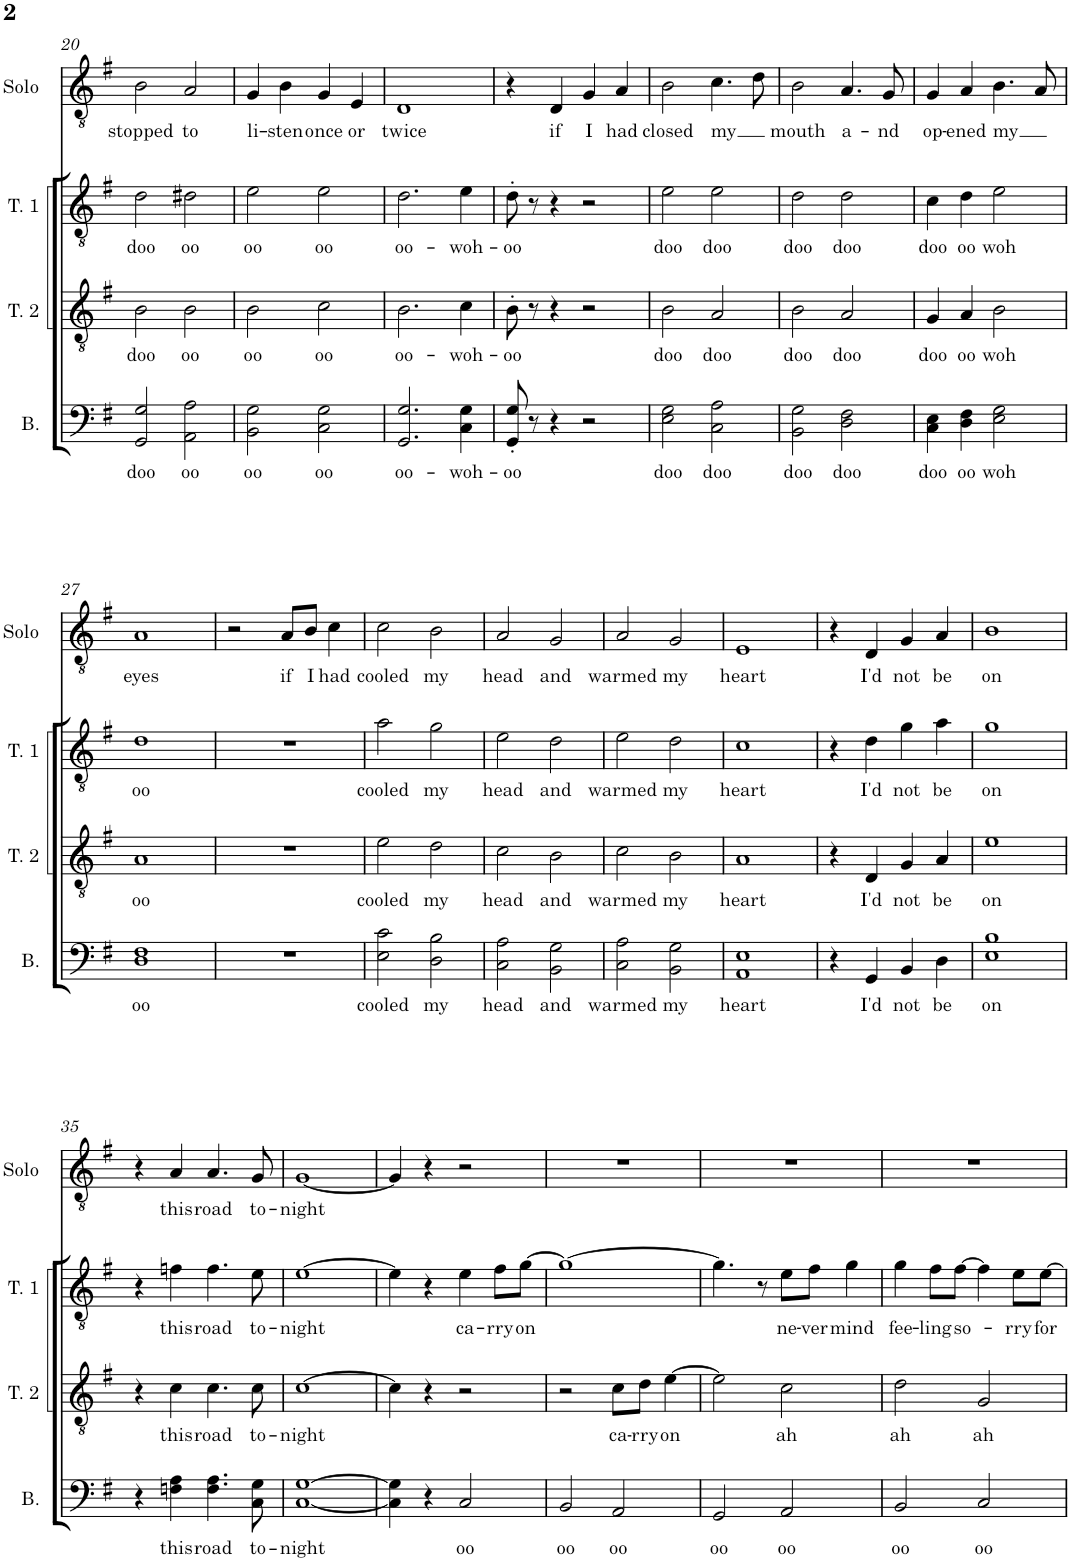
**kern	**text	**kern	**text	**kern	**text	**kern	**text
*part4	*part4	*part3	*part3	*part2	*part2	*part1	*part1
*staff4	*staff4	*staff3	*staff3	*staff2	*staff2	*staff1	*staff1
*I"Bass	*	*I"Tenor 2	*	*I"Tenor 1	*	*I"Solo	*
*I'B.	*	*I'T. 2	*	*I'T. 1	*	*I'Solo	*
!!LO:PB:g=z
*clefF4	*	*clefGv2	*	*clefGv2	*	*clefGv2	*
*k[f#]	*	*k[f#]	*	*k[f#]	*	*k[f#]	*
*M4/4	*	*M4/4	*	*M4/4	*	*M4/4	*
=20	=20	=20	=20	=20	=20	=20	=20
!	!LO:LY:b	!	!LO:LY:b	!	!LO:LY:b	!	!LO:LY:b
2GG/ 2G/	doo	2B\	doo	2d\	doo	2B\	stopped
!	!LO:LY:b	!	!LO:LY:b	!	!LO:LY:b	!	!LO:LY:b
2AA\ 2A\	oo	2B\	oo	2d#X\	oo	2A/	to
=21	=21	=21	=21	=21	=21	=21	=21
!	!LO:LY:b	!	!LO:LY:b	!	!LO:LY:b	!	!LO:LY:b
2BB\ 2G\	oo	2B\	oo	2e\	oo	4G/	li-
!	!	!	!	!	!	!	!LO:LY:b
.	.	.	.	.	.	4B\	-sten
!	!LO:LY:b	!	!LO:LY:b	!	!LO:LY:b	!	!LO:LY:b
2C\ 2G\	oo	2c\	oo	2e\	oo	4G/	once
!	!	!	!	!	!	!	!LO:LY:b
.	.	.	.	.	.	4E/	or
=22	=22	=22	=22	=22	=22	=22	=22
!	!LO:LY:b	!	!LO:LY:b	!	!LO:LY:b	!	!LO:LY:b
2.GG/ 2.G/	oo-	2.B\	oo-	2.d\	oo-	1D	twice
!	!LO:LY:b	!	!LO:LY:b	!	!LO:LY:b	!	!
4C\ 4G\	-woh-	4c\	-woh-	4e\	-woh-	.	.
=23	=23	=23	=23	=23	=23	=23	=23
!	!LO:LY:b	!	!LO:LY:b	!	!LO:LY:b	!	!
8GG/' 8G/'	-oo	8B'\	-oo	8d'\	-oo	4r	.
8r	.	8r	.	8r	.	.	.
!	!	!	!	!	!	!	!LO:LY:b
4r	.	4r	.	4r	.	4D/	if
!	!	!	!	!	!	!	!LO:LY:b
2r	.	2r	.	2r	.	4G/	I
!	!	!	!	!	!	!	!LO:LY:b
.	.	.	.	.	.	4A/	had
=24	=24	=24	=24	=24	=24	=24	=24
!	!LO:LY:b	!	!LO:LY:b	!	!LO:LY:b	!	!LO:LY:b
2E\ 2G\	doo	2B\	doo	2e\	doo	2B\	closed
!	!LO:LY:b	!	!LO:LY:b	!	!LO:LY:b	!	!LO:LY:b
2C\ 2A\	doo	2A/	doo	2e\	doo	4.c\	my
.	.	.	.	.	.	8d\	.
=25	=25	=25	=25	=25	=25	=25	=25
!	!LO:LY:b	!	!LO:LY:b	!	!LO:LY:b	!	!LO:LY:b
2BB\ 2G\	doo	2B\	doo	2d\	doo	2B\	mouth
!	!LO:LY:b	!	!LO:LY:b	!	!LO:LY:b	!	!LO:LY:b
2D\ 2F#\	doo	2A/	doo	2d\	doo	4.A/	a-
!	!	!	!	!	!	!	!LO:LY:b
.	.	.	.	.	.	8G/	-nd
=26	=26	=26	=26	=26	=26	=26	=26
!	!LO:LY:b	!	!LO:LY:b	!	!LO:LY:b	!	!LO:LY:b
4C\ 4E\	doo	4G/	doo	4c\	doo	4G/	op-
!	!LO:LY:b	!	!LO:LY:b	!	!LO:LY:b	!	!LO:LY:b
4D\ 4F#\	oo	4A/	oo	4d\	oo	4A/	-ened
!	!LO:LY:b	!	!LO:LY:b	!	!LO:LY:b	!	!LO:LY:b
2E\ 2G\	woh	2B\	woh	2e\	woh	4.B\	my
.	.	.	.	.	.	8A/	.
!!LO:LB:g=z
=27	=27	=27	=27	=27	=27	=27	=27
!	!LO:LY:b	!	!LO:LY:b	!	!LO:LY:b	!	!LO:LY:b
1D 1F#	oo	1A	oo	1d	oo	1A	eyes
=28	=28	=28	=28	=28	=28	=28	=28
1r	.	1r	.	1r	.	2r	.
!	!	!	!	!	!	!	!LO:LY:b
.	.	.	.	.	.	8A/L	if
!	!	!	!	!	!	!	!LO:LY:b
.	.	.	.	.	.	8B/J	I
!	!	!	!	!	!	!	!LO:LY:b
.	.	.	.	.	.	4c\	had
=29	=29	=29	=29	=29	=29	=29	=29
!	!LO:LY:b	!	!LO:LY:b	!	!LO:LY:b	!	!LO:LY:b
2E\ 2c\	cooled	2e\	cooled	2a\	cooled	2c\	cooled
!	!LO:LY:b	!	!LO:LY:b	!	!LO:LY:b	!	!LO:LY:b
2D\ 2B\	my	2d\	my	2g\	my	2B\	my
=30	=30	=30	=30	=30	=30	=30	=30
!	!LO:LY:b	!	!LO:LY:b	!	!LO:LY:b	!	!LO:LY:b
2C\ 2A\	head	2c\	head	2e\	head	2A/	head
!	!LO:LY:b	!	!LO:LY:b	!	!LO:LY:b	!	!LO:LY:b
2BB\ 2G\	and	2B\	and	2d\	and	2G/	and
=31	=31	=31	=31	=31	=31	=31	=31
!	!LO:LY:b	!	!LO:LY:b	!	!LO:LY:b	!	!LO:LY:b
2C\ 2A\	warmed	2c\	warmed	2e\	warmed	2A/	warmed
!	!LO:LY:b	!	!LO:LY:b	!	!LO:LY:b	!	!LO:LY:b
2BB\ 2G\	my	2B\	my	2d\	my	2G/	my
=32	=32	=32	=32	=32	=32	=32	=32
!	!LO:LY:b	!	!LO:LY:b	!	!LO:LY:b	!	!LO:LY:b
1AA 1E	heart	1A	heart	1c	heart	1E	heart
=33	=33	=33	=33	=33	=33	=33	=33
4r	.	4r	.	4r	.	4r	.
!	!LO:LY:b	!	!LO:LY:b	!	!LO:LY:b	!	!LO:LY:b
4GG/	I'd	4D/	I'd	4d\	I'd	4D/	I'd
!	!LO:LY:b	!	!LO:LY:b	!	!LO:LY:b	!	!LO:LY:b
4BB/	not	4G/	not	4g\	not	4G/	not
!	!LO:LY:b	!	!LO:LY:b	!	!LO:LY:b	!	!LO:LY:b
4D\	be	4A/	be	4a\	be	4A/	be
=34	=34	=34	=34	=34	=34	=34	=34
!	!LO:LY:b	!	!LO:LY:b	!	!LO:LY:b	!	!LO:LY:b
1E 1B	on	1e	on	1g	on	1B	on
!!LO:LB:g=z
=35	=35	=35	=35	=35	=35	=35	=35
4r	.	4r	.	4r	.	4r	.
!	!LO:LY:b	!	!LO:LY:b	!	!LO:LY:b	!	!LO:LY:b
4Fn\ 4A\	this	4c\	this	4fn\	this	4A/	this
!	!LO:LY:b	!	!LO:LY:b	!	!LO:LY:b	!	!LO:LY:b
4.F\ 4.A\	road	4.c\	road	4.f\	road	4.A/	road
!	!LO:LY:b	!	!LO:LY:b	!	!LO:LY:b	!	!LO:LY:b
8C\ 8G\	to-	8c\	to-	8e\	to-	8G/	to-
=36	=36	=36	=36	=36	=36	=36	=36
!	!LO:LY:b	!	!LO:LY:b	!	!LO:LY:b	!	!LO:LY:b
[1C [1G	-night	[1c	-night	[1e	-night	[1G	-night
=37	=37	=37	=37	=37	=37	=37	=37
4C\] 4G\]	.	4c\]	.	4e\]	.	4G/]	.
4r	.	4r	.	4r	.	4r	.
!	!LO:LY:b	!	!	!	!LO:LY:b	!	!
2C/	oo	2r	.	4e\	ca-	2r	.
!	!	!	!	!	!LO:LY:b	!	!
.	.	.	.	8f#\L	-rry	.	.
!	!	!	!	!	!LO:LY:b	!	!
.	.	.	.	[8g\J	on	.	.
=38	=38	=38	=38	=38	=38	=38	=38
!	!LO:LY:b	!	!	!	!	!	!
2BB/	oo	2r	.	1g_	.	1r	.
!	!LO:LY:b	!	!LO:LY:b	!	!	!	!
2AA/	oo	8c\L	ca-	.	.	.	.
!	!	!	!LO:LY:b	!	!	!	!
.	.	8d\J	-rry	.	.	.	.
!	!	!	!LO:LY:b	!	!	!	!
.	.	[4e\	on	.	.	.	.
=39	=39	=39	=39	=39	=39	=39	=39
!	!LO:LY:b	!	!	!	!	!	!
2GG/	oo	2e\]	.	4.g\]	.	1r	.
.	.	.	.	8r	.	.	.
!	!LO:LY:b	!	!LO:LY:b	!	!LO:LY:b	!	!
2AA/	oo	2c\	ah	8e\L	ne-	.	.
!	!	!	!	!	!LO:LY:b	!	!
.	.	.	.	8f#\J	-ver	.	.
!	!	!	!	!	!LO:LY:b	!	!
.	.	.	.	4g\	mind	.	.
=40	=40	=40	=40	=40	=40	=40	=40
!	!LO:LY:b	!	!LO:LY:b	!	!LO:LY:b	!	!
2BB/	oo	2d\	ah	4g\	fee-	1r	.
!	!	!	!	!	!LO:LY:b	!	!
.	.	.	.	8f#\L	-ling	.	.
!	!	!	!	!	!LO:LY:b	!	!
.	.	.	.	[8f#\J	so-	.	.
!	!LO:LY:b	!	!LO:LY:b	!	!	!	!
2C/	oo	2G/	ah	4f#\]	.	.	.
!	!	!	!	!	!LO:LY:b	!	!
.	.	.	.	8e\L	-rry	.	.
!	!	!	!	!	!LO:LY:b	!	!
.	.	.	.	[8e\J	for	.	.
=	=	=	=	=	=	=	=
*-	*-	*-	*-	*-	*-	*-	*-
